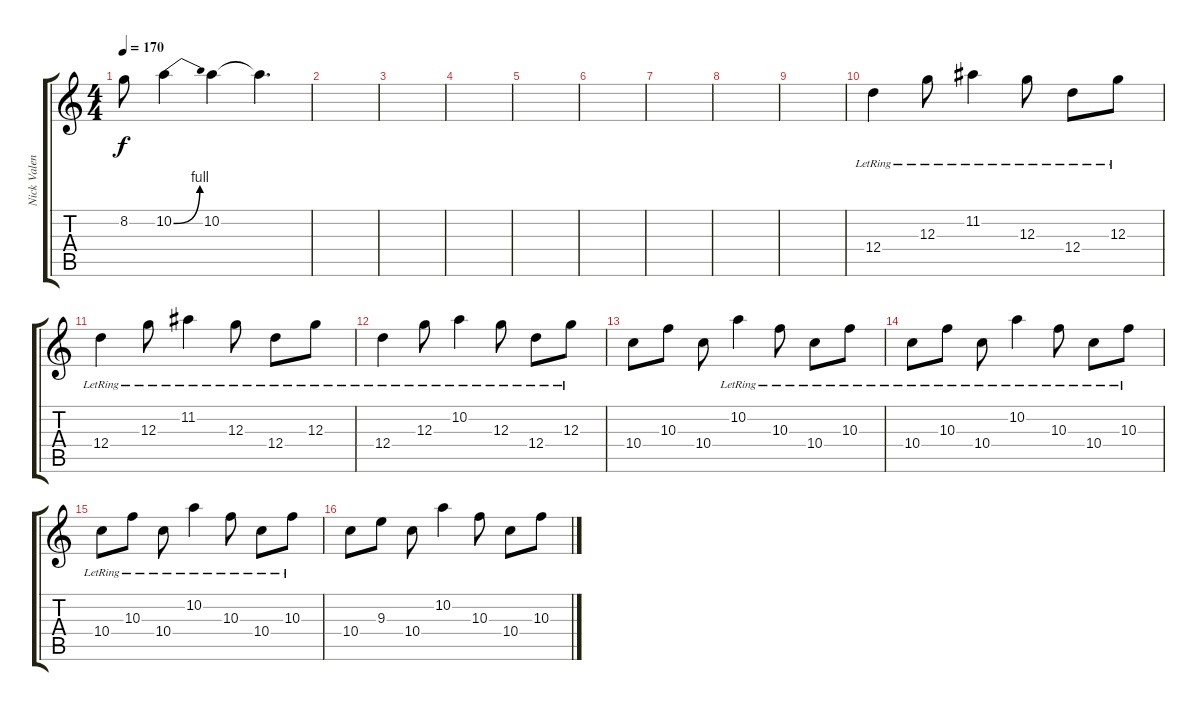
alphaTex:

\track ("Nick Valensi" "Nick Valen") {instrument overdrivenguitar}
\staff {score tabs}
\tuning (E4 B3 G3 D3 A2 E2) {hide}
\ts (4 4)
\tempo 170
\clef g2
\ks c
8.2{t}.8{dy f} 10.2{be (bend 0 0 60 4)}.4 10.2.4 10.2{t}.4{d} |
|
|
|
|
|
|
|
|
12.4{lr}.4 12.3{lr}.8 11.2{lr}.4 12.3{lr}.8 12.4{lr}.8 12.3{lr}.8 |
12.4{lr}.4 12.3{lr}.8 11.2{lr}.4 12.3{lr}.8 12.4{lr}.8 12.3{lr}.8 |
12.4{lr}.4 12.3{lr}.8 10.2{lr}.4 12.3{lr}.8 12.4{lr}.8 12.3{lr}.8 |
10.4.8 10.3.8 10.4.8 10.2{lr}.4 10.3{lr}.8 10.4{lr}.8 10.3{lr}.8 |
10.4{lr}.8 10.3{lr}.8 10.4{lr}.8 10.2{lr}.4 10.3{lr}.8 10.4{lr}.8 10.3{lr}.8 |
10.4{lr}.8 10.3{lr}.8 10.4{lr}.8 10.2{lr}.4 10.3{lr}.8 10.4{lr}.8 10.3{lr}.8 |
10.4.8 9.3.8 10.4.8 10.2.4 10.3.8 10.4.8 10.3.8
